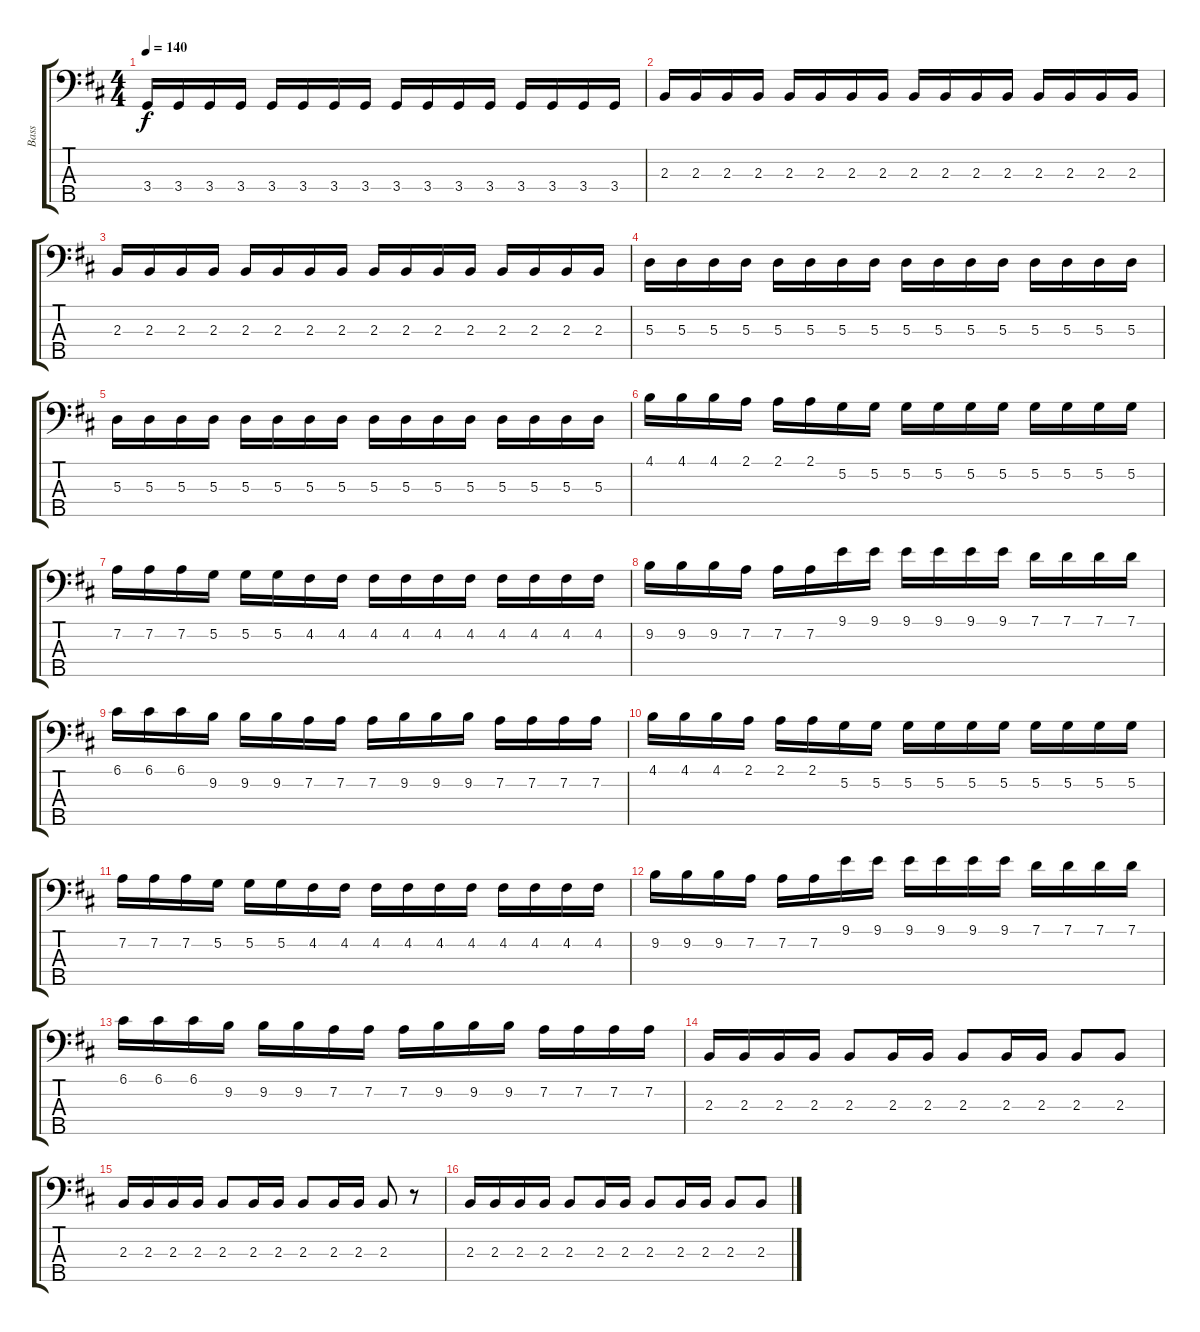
\track ("Bass" "Bass") {instrument electricbassfinger}
\staff {score tabs}
\tuning (G2 D2 A1 E1 B0) {hide}
\ts (4 4)
\tempo 140
\clef f4
\ks bminor
3.4.16{dy f} 3.4.16 3.4.16 3.4.16 3.4.16 3.4.16 3.4.16 3.4.16 3.4.16 3.4.16 3.4.16 3.4.16 3.4.16 3.4.16 3.4.16 3.4.16 |
2.3.16 2.3.16 2.3.16 2.3.16 2.3.16 2.3.16 2.3.16 2.3.16 2.3.16 2.3.16 2.3.16 2.3.16 2.3.16 2.3.16 2.3.16 2.3.16 |
2.3.16 2.3.16 2.3.16 2.3.16 2.3.16 2.3.16 2.3.16 2.3.16 2.3.16 2.3.16 2.3.16 2.3.16 2.3.16 2.3.16 2.3.16 2.3.16 |
5.3.16 5.3.16 5.3.16 5.3.16 5.3.16 5.3.16 5.3.16 5.3.16 5.3.16 5.3.16 5.3.16 5.3.16 5.3.16 5.3.16 5.3.16 5.3.16 |
5.3.16 5.3.16 5.3.16 5.3.16 5.3.16 5.3.16 5.3.16 5.3.16 5.3.16 5.3.16 5.3.16 5.3.16 5.3.16 5.3.16 5.3.16 5.3.16 |
4.1.16 4.1.16 4.1.16 2.1.16 2.1.16 2.1.16 5.2.16 5.2.16 5.2.16 5.2.16 5.2.16 5.2.16 5.2.16 5.2.16 5.2.16 5.2.16 |
7.2.16 7.2.16 7.2.16 5.2.16 5.2.16 5.2.16 4.2.16 4.2.16 4.2.16 4.2.16 4.2.16 4.2.16 4.2.16 4.2.16 4.2.16 4.2.16 |
9.2.16 9.2.16 9.2.16 7.2.16 7.2.16 7.2.16 9.1.16 9.1.16 9.1.16 9.1.16 9.1.16 9.1.16 7.1.16 7.1.16 7.1.16 7.1.16 |
6.1.16 6.1.16 6.1.16 9.2.16 9.2.16 9.2.16 7.2.16 7.2.16 7.2.16 9.2.16 9.2.16 9.2.16 7.2.16 7.2.16 7.2.16 7.2.16 |
4.1.16 4.1.16 4.1.16 2.1.16 2.1.16 2.1.16 5.2.16 5.2.16 5.2.16 5.2.16 5.2.16 5.2.16 5.2.16 5.2.16 5.2.16 5.2.16 |
7.2.16 7.2.16 7.2.16 5.2.16 5.2.16 5.2.16 4.2.16 4.2.16 4.2.16 4.2.16 4.2.16 4.2.16 4.2.16 4.2.16 4.2.16 4.2.16 |
9.2.16 9.2.16 9.2.16 7.2.16 7.2.16 7.2.16 9.1.16 9.1.16 9.1.16 9.1.16 9.1.16 9.1.16 7.1.16 7.1.16 7.1.16 7.1.16 |
6.1.16 6.1.16 6.1.16 9.2.16 9.2.16 9.2.16 7.2.16 7.2.16 7.2.16 9.2.16 9.2.16 9.2.16 7.2.16 7.2.16 7.2.16 7.2.16 |
2.3.16 2.3.16 2.3.16 2.3.16 2.3.8 2.3.16 2.3.16 2.3.8 2.3.16 2.3.16 2.3.8 2.3.8 |
2.3.16 2.3.16 2.3.16 2.3.16 2.3.8 2.3.16 2.3.16 2.3.8 2.3.16 2.3.16 2.3.8 r.8 |
2.3.16 2.3.16 2.3.16 2.3.16 2.3.8 2.3.16 2.3.16 2.3.8 2.3.16 2.3.16 2.3.8 2.3.8
